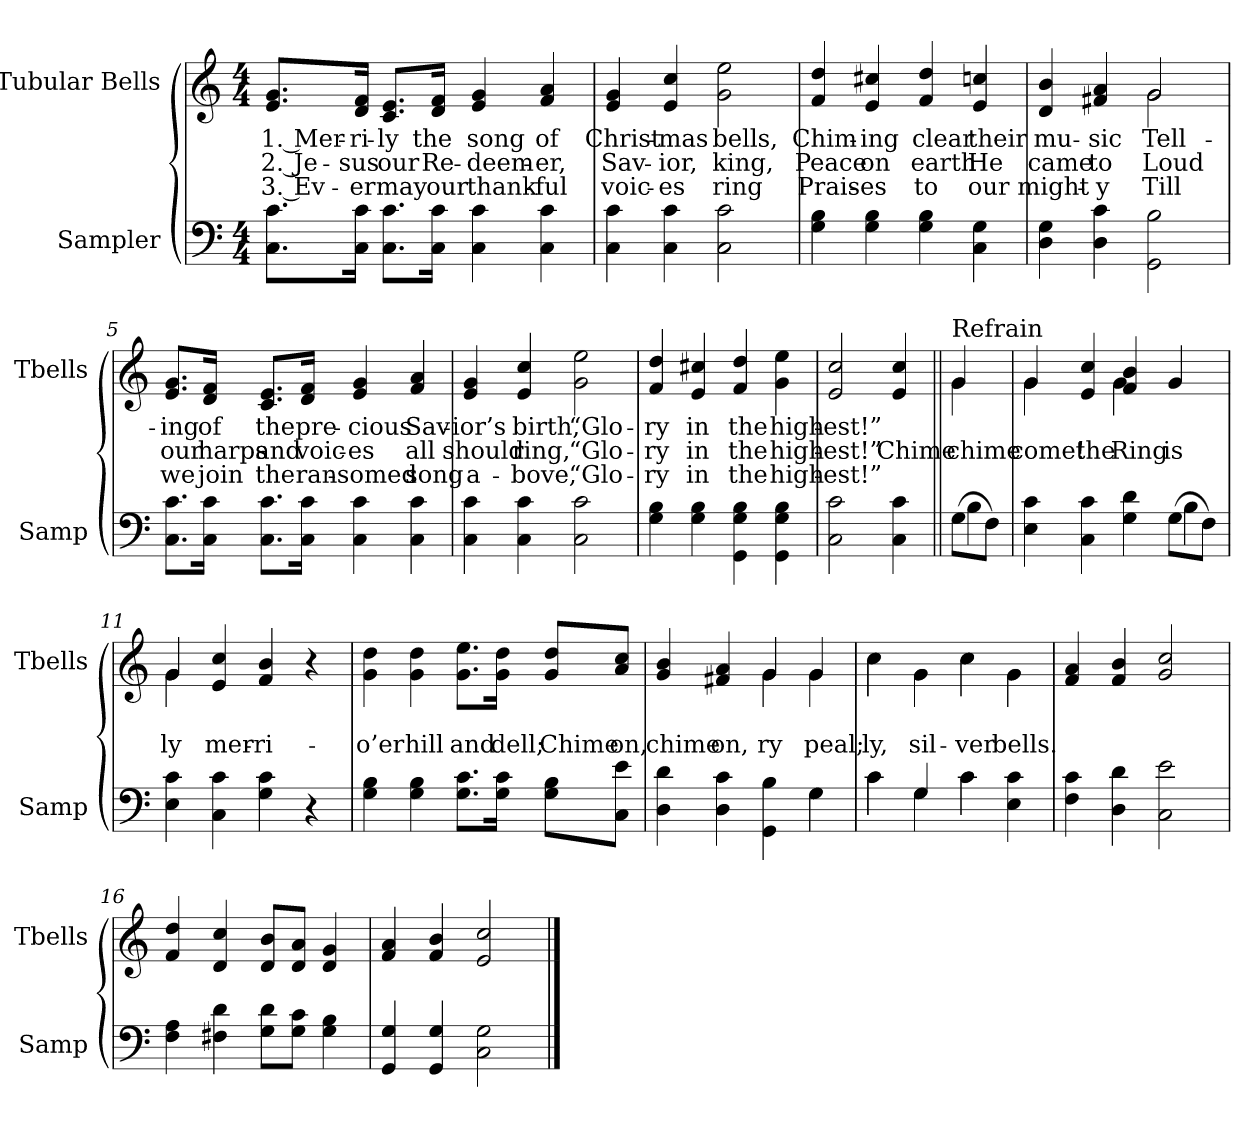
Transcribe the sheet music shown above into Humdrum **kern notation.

**kern	**kern	**text	**text	**text
*part2	*part1	*part1	*part1	*part1
*staff2	*staff1	*staff1	*staff1	*staff1
*I"Sampler	*I"Tubular Bells	*	*	*
*I'Samp	*I'Tbells	*	*	*
*clefF4	*clefG2	*	*	*
*M4/4	*M4/4	*	*	*
=1	=1	=1	=1	=1
8.C\ 8.c\L	8.e/ 8.g/L	1. Mer-	2. Je-	3. Ev-
16C\ 16c\Jk	16d/ 16f/Jk	-ri-	-sus	-er
8.C\ 8.c\L	8.c/ 8.e/L	-ly	our	may
16C\ 16c\Jk	16d/ 16f/Jk	the	Re-	our
4C 4c	4e 4g	song	-deem-	thank-
4C 4c	4f 4a	of	-er,	-ful
=2	=2	=2	=2	=2
4C 4c	4e 4g	Christ-	Sav-	voic-
4C 4c	4e 4cc	-mas	-ior,	-es
2C 2c	2g 2ee	bells,	king,	ring
=3	=3	=3	=3	=3
4G 4B	4f 4dd	Chim-	Peace	Prais-
4G 4B	4e 4cc#X	-ing	on	-es
4G 4B	4f 4dd	clear	earth	to
4C 4G	4e 4ccn	their	He	our
=4	=4	=4	=4	=4
*	*^	*	*	*
4D 4G	4d 4b	2ryy	mu-	came	might-
4D 4c	4f#X 4a	.	-sic	to	-y
2GG 2B	2g/	2g	Tell-	Loud	Till
*	*v	*v	*	*	*
=5	=5	=5	=5	=5
8.C\ 8.c\L	8.e/ 8.g/L	-ing	our	we
16C\ 16c\Jk	16d/ 16f/Jk	of	harps	join
8.C\ 8.c\L	8.c/ 8.e/L	the	and	the
16C\ 16c\Jk	16d/ 16f/Jk	pre-	voic-	ran-
4C 4c	4e 4g	-cious	-es	-somed
4C 4c	4f 4a	Sav-	all	song
=6	=6	=6	=6	=6
4C 4c	4e 4g	-ior’s	should	a-
4C 4c	4e 4cc	birth,	ring,	-bove,
2C 2c	2g 2ee	“Glo-	“Glo-	“Glo-
=7	=7	=7	=7	=7
4G 4B	4f 4dd	-ry	-ry	-ry
4G 4B	4e 4cc#X	in	in	in
4GG 4G 4B	4f 4dd	the	the	the
4GG 4G 4B	4g 4ee	high-	high-	high-
=8	=8	=8	=8	=8
2C 2c	2e 2cc	-est!”	-est!”	-est!”
4C 4c	4e 4cc	.	Chime	.
=9||	=9||	=9||	=9||	=9||
*^	*^	*	*	*
!	!	!LO:TX:t=Refrain	!	!	!	!
(8G\L	4B	4g/	4g	.	chime	.
8F\J)	.	.	.	.	.	.
=10	=10	=10	=10	=10	=10	=10
4E 4c	2.ryy	4g/	4g	.	come!	.
4C 4c	.	4e 4cc	4ryy	.	the	.
4G 4d	.	4f 4b	4g	.	Ring	.
(8G\L	4B	4g/	4ryy	.	is	.
8F\J)	.	.	.	.	.	.
*v	*v	*	*	*	*	*
=11	=11	=11	=11	=11	=11
4E 4c	4g/	4g	.	-ly	.
4C 4c	4e 4cc	2.ryy	.	mer-	.
4G 4c	4f 4b	.	.	-ri-	.
4r	4r	.	.	.	.
*	*v	*v	*	*	*
=12	=12	=12	=12	=12
4G 4B	4g 4dd	.	o’er	.
4G 4B	4g 4dd	.	hill	.
8.G\ 8.c\L	8.g\ 8.ee\L	.	and	.
16G\ 16c\Jk	16g\ 16dd\Jk	.	dell;	.
8G\ 8B\L	8g/ 8dd/L	.	Chime	.
8C\ 8e\J	8a/ 8cc/J	.	on,	.
=13	=13	=13	=13	=13
*^	*^	*	*	*
4D 4d	2.ryy	4g 4b	2ryy	.	chime	.
4D 4c	.	4f#X 4a	.	.	on,	.
4GG 4B	.	4g/	4g	.	-ry	.
4G\	4G	4g/	4g	.	peal;	.
=14	=14	=14	=14	=14	=14	=14
4c\	4c	4cc\	4cc	.	-ly,	.
4G/	4G	4g\	4g	.	sil-	.
4c\	4c	4cc\	4cc	.	-ver	.
4E 4c	4ryy	4g\	4g	.	bells.	.
*v	*v	*	*	*	*	*
*	*v	*v	*	*	*
=15	=15	=15	=15	=15
4F 4c	4f 4a	.	.	.
4D 4d	4f 4b	.	.	.
2C 2e	2g 2cc	.	.	.
=16	=16	=16	=16	=16
4F 4A	4f 4dd	.	.	.
4F#X 4d	4d 4cc	.	.	.
8G\ 8d\L	8d/ 8b/L	.	.	.
8G\ 8c\J	8d/ 8a/J	.	.	.
4G 4B	4d 4g	.	.	.
=17	=17	=17	=17	=17
4GG 4G	4f 4a	.	.	.
4GG 4G	4f 4b	.	.	.
2C 2G	2e 2cc	.	.	.
==	==	==	==	==
*-	*-	*-	*-	*-
